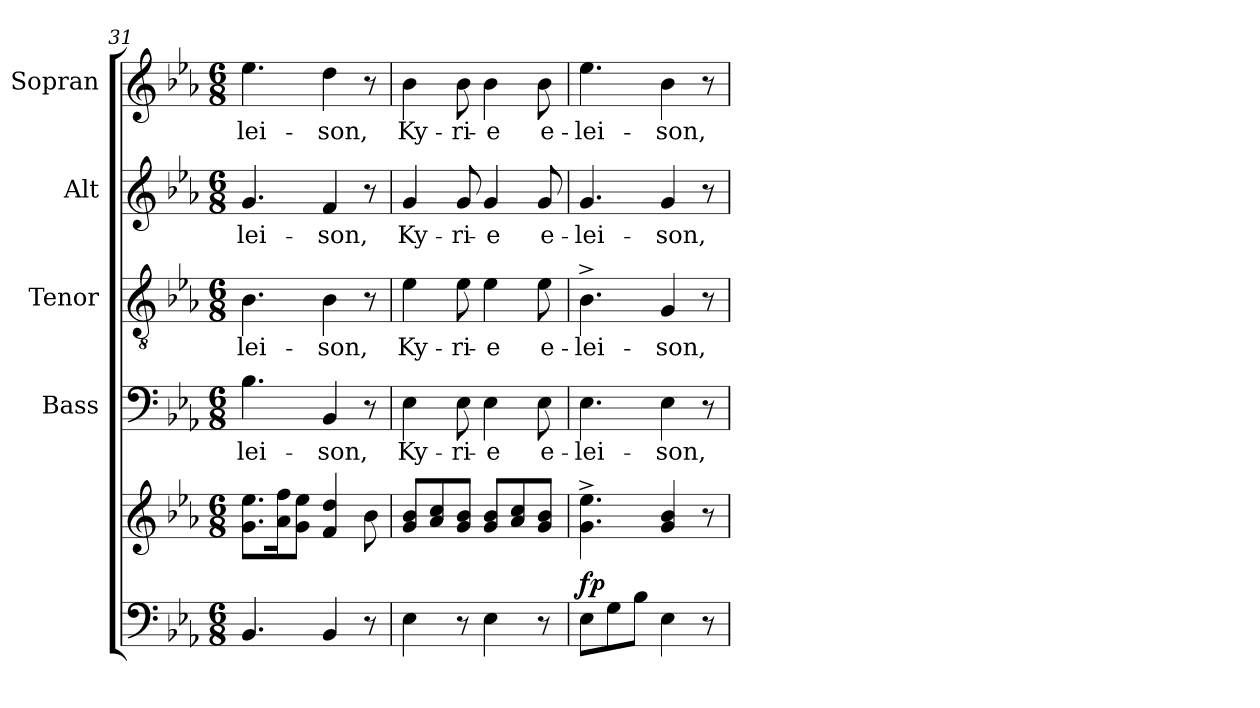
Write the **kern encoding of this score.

**kern	**kern	**dynam	**kern	**text	**kern	**text	**kern	**text	**kern	**text
*part5	*part5	*part5	*part4	*part4	*part3	*part3	*part2	*part2	*part1	*part1
*staff6	*staff5	*staff5/6	*staff4	*staff4	*staff3	*staff3	*staff2	*staff2	*staff1	*staff1
*	*	*	*I"Bass	*	*I"Tenor	*	*I"Alt	*	*I"Sopran	*
*	*	*	*I'B.	*	*I'T.	*	*I'A.	*	*I'S.	*
!!LO:LB:g=z
*clefF4	*clefG2	*	*clefF4	*	*clefGv2	*	*clefG2	*	*clefG2	*
*k[b-e-a-]	*k[b-e-a-]	*	*k[b-e-a-]	*	*k[b-e-a-]	*	*k[b-e-a-]	*	*k[b-e-a-]	*
*E-:	*E-:	*	*E-:	*	*E-:	*	*E-:	*	*E-:	*
*M6/8	*M6/8	*	*M6/8	*	*M6/8	*	*M6/8	*	*M6/8	*
=31	=31	=31	=31	=31	=31	=31	=31	=31	=31	=31
!	!	!	!	!LO:LY:b	!	!LO:LY:b	!	!LO:LY:b	!	!LO:LY:b
4.BB-/	8.g\ 8.ee-\L	.	4.B-\	-lei-	4.B-\	-lei-	4.g/	-lei-	4.ee-\	-lei-
.	16a-\ 16ff\k	.	.	.	.	.	.	.	.	.
.	8g\ 8ee-\J	.	.	.	.	.	.	.	.	.
!	!	!	!	!LO:LY:b	!	!LO:LY:b	!	!LO:LY:b	!	!LO:LY:b
4BB-/	4f/ 4dd/	.	4BB-/	-son,	4B-\	-son,	4f/	-son,	4dd\	-son,
8r	8b-\	.	8r	.	8r	.	8r	.	8r	.
=32	=32	=32	=32	=32	=32	=32	=32	=32	=32	=32
!	!	!	!	!LO:LY:b	!	!LO:LY:b	!	!LO:LY:b	!	!LO:LY:b
4E-\	8g/ 8b-/L	.	4E-\	Ky-	4e-\	Ky-	4g/	Ky-	4b-\	Ky-
.	8a-/ 8cc/	.	.	.	.	.	.	.	.	.
!	!	!	!	!LO:LY:b	!	!LO:LY:b	!	!LO:LY:b	!	!LO:LY:b
8r	8g/ 8b-/J	.	8E-\	-ri-	8e-\	-ri-	8g/	-ri-	8b-\	-ri-
!	!	!	!	!LO:LY:b	!	!LO:LY:b	!	!LO:LY:b	!	!LO:LY:b
4E-\	8g/ 8b-/L	.	4E-\	-e	4e-\	-e	4g/	-e	4b-\	-e
.	8a-/ 8cc/	.	.	.	.	.	.	.	.	.
!	!	!	!	!LO:LY:b	!	!LO:LY:b	!	!LO:LY:b	!	!LO:LY:b
8r	8g/ 8b-/J	.	8E-\	e-	8e-\	e-	8g/	e-	8b-\	e-
=33	=33	=33	=33	=33	=33	=33	=33	=33	=33	=33
!	!	!LO:DY:a=2	!	!LO:LY:b	!	!LO:LY:b	!	!LO:LY:b	!	!LO:LY:b
8E-\L	4.g\^> 4.ee-\^>	fp	4.E-\	-lei-	4.B-^>\	-lei-	4.g/	-lei-	4.ee-\	-lei-
8G\	.	.	.	.	.	.	.	.	.	.
8B-\J	.	.	.	.	.	.	.	.	.	.
!	!	!	!	!LO:LY:b	!	!LO:LY:b	!	!LO:LY:b	!	!LO:LY:b
4E-\	4g/ 4b-/	.	4E-\	-son,	4G/	-son,	4g/	-son,	4b-\	-son,
8r	8r	.	8r	.	8r	.	8r	.	8r	.
=	=	=	=	=	=	=	=	=	=	=
*-	*-	*-	*-	*-	*-	*-	*-	*-	*-	*-
